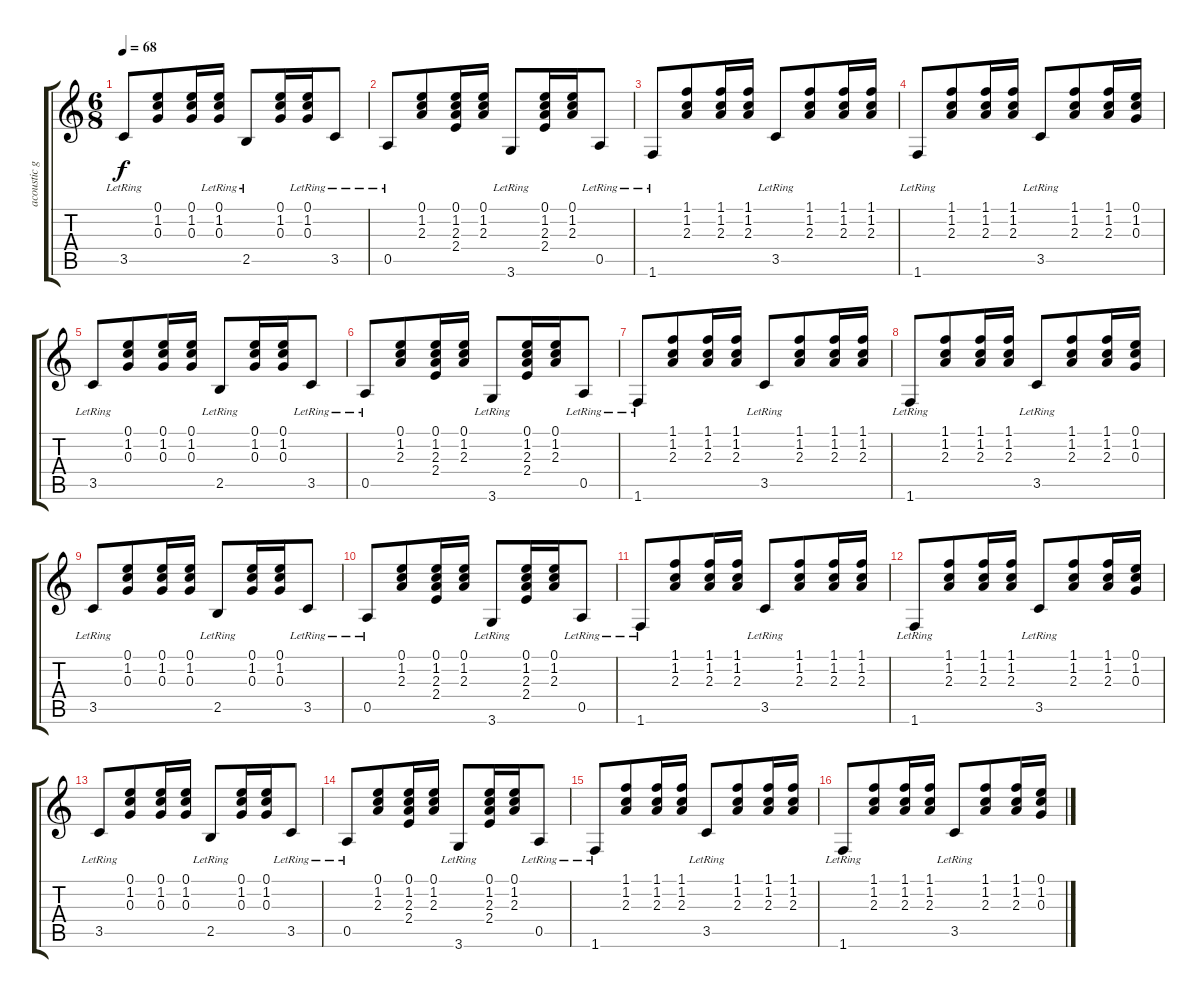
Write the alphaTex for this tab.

\track ("acoustic guitar" "acoustic g") {instrument acousticguitarsteel}
\staff {score tabs}
\tuning (E4 B3 G3 D3 A2 E2) {hide}
\ts (6 8)
\tempo 68
\clef g2
\ks c
3.5{lr}.8{dy f instrument acousticguitarsteel} (0.1 1.2 0.3).8 (0.1 1.2 0.3).16 (0.1{lr} 1.2{lr} 0.3{lr}).16 2.5{lr}.8 (0.1 1.2 0.3).16 (0.1{lr} 1.2 0.3).16 3.5{lr}.8 |
0.5{lr}.8 (0.1 1.2 2.3).8 (0.1 1.2 2.3 2.4).16 (0.1 1.2 2.3).16 3.6{lr}.8 (0.1 1.2 2.3 2.4).16 (0.1 1.2 2.3).16 0.5{lr}.8 |
1.6{lr}.8 (1.1 1.2 2.3).8 (1.1 1.2 2.3).16 (1.1 1.2 2.3).16 3.5{lr}.8 (1.1 1.2 2.3).8 (1.1 1.2 2.3).16 (1.1 1.2 2.3).16 |
1.6{lr}.8 (1.1 1.2 2.3).8 (1.1 1.2 2.3).16 (1.1 1.2 2.3).16 3.5{lr}.8 (1.1 1.2 2.3).8 (1.1 1.2 2.3).16 (0.1 1.2 0.3).16 |
3.5{lr}.8 (0.1 1.2 0.3).8 (0.1 1.2 0.3).16 (0.1 1.2 0.3).16 2.5{lr}.8 (0.1 1.2 0.3).16 (0.1 1.2 0.3).16 3.5{lr}.8 |
0.5{lr}.8 (0.1 1.2 2.3).8 (0.1 1.2 2.3 2.4).16 (0.1 1.2 2.3).16 3.6{lr}.8 (0.1 1.2 2.3 2.4).16 (0.1 1.2 2.3).16 0.5{lr}.8 |
1.6{lr}.8 (1.1 1.2 2.3).8 (1.1 1.2 2.3).16 (1.1 1.2 2.3).16 3.5{lr}.8 (1.1 1.2 2.3).8 (1.1 1.2 2.3).16 (1.1 1.2 2.3).16 |
1.6{lr}.8 (1.1 1.2 2.3).8 (1.1 1.2 2.3).16 (1.1 1.2 2.3).16 3.5{lr}.8 (1.1 1.2 2.3).8 (1.1 1.2 2.3).16 (0.1 1.2 0.3).16 |
3.5{lr}.8 (0.1 1.2 0.3).8 (0.1 1.2 0.3).16 (0.1 1.2 0.3).16 2.5{lr}.8 (0.1 1.2 0.3).16 (0.1 1.2 0.3).16 3.5{lr}.8 |
0.5{lr}.8 (0.1 1.2 2.3).8 (0.1 1.2 2.3 2.4).16 (0.1 1.2 2.3).16 3.6{lr}.8 (0.1 1.2 2.3 2.4).16 (0.1 1.2 2.3).16 0.5{lr}.8 |
1.6{lr}.8 (1.1 1.2 2.3).8 (1.1 1.2 2.3).16 (1.1 1.2 2.3).16 3.5{lr}.8 (1.1 1.2 2.3).8 (1.1 1.2 2.3).16 (1.1 1.2 2.3).16 |
1.6{lr}.8 (1.1 1.2 2.3).8 (1.1 1.2 2.3).16 (1.1 1.2 2.3).16 3.5{lr}.8 (1.1 1.2 2.3).8 (1.1 1.2 2.3).16 (0.1 1.2 0.3).16 |
3.5{lr}.8 (0.1 1.2 0.3).8 (0.1 1.2 0.3).16 (0.1 1.2 0.3).16 2.5{lr}.8 (0.1 1.2 0.3).16 (0.1 1.2 0.3).16 3.5{lr}.8 |
0.5{lr}.8 (0.1 1.2 2.3).8 (0.1 1.2 2.3 2.4).16 (0.1 1.2 2.3).16 3.6{lr}.8 (0.1 1.2 2.3 2.4).16 (0.1 1.2 2.3).16 0.5{lr}.8 |
1.6{lr}.8 (1.1 1.2 2.3).8 (1.1 1.2 2.3).16 (1.1 1.2 2.3).16 3.5{lr}.8 (1.1 1.2 2.3).8 (1.1 1.2 2.3).16 (1.1 1.2 2.3).16 |
1.6{lr}.8 (1.1 1.2 2.3).8 (1.1 1.2 2.3).16 (1.1 1.2 2.3).16 3.5{lr}.8 (1.1 1.2 2.3).8 (1.1 1.2 2.3).16 (0.1 1.2 0.3).16
